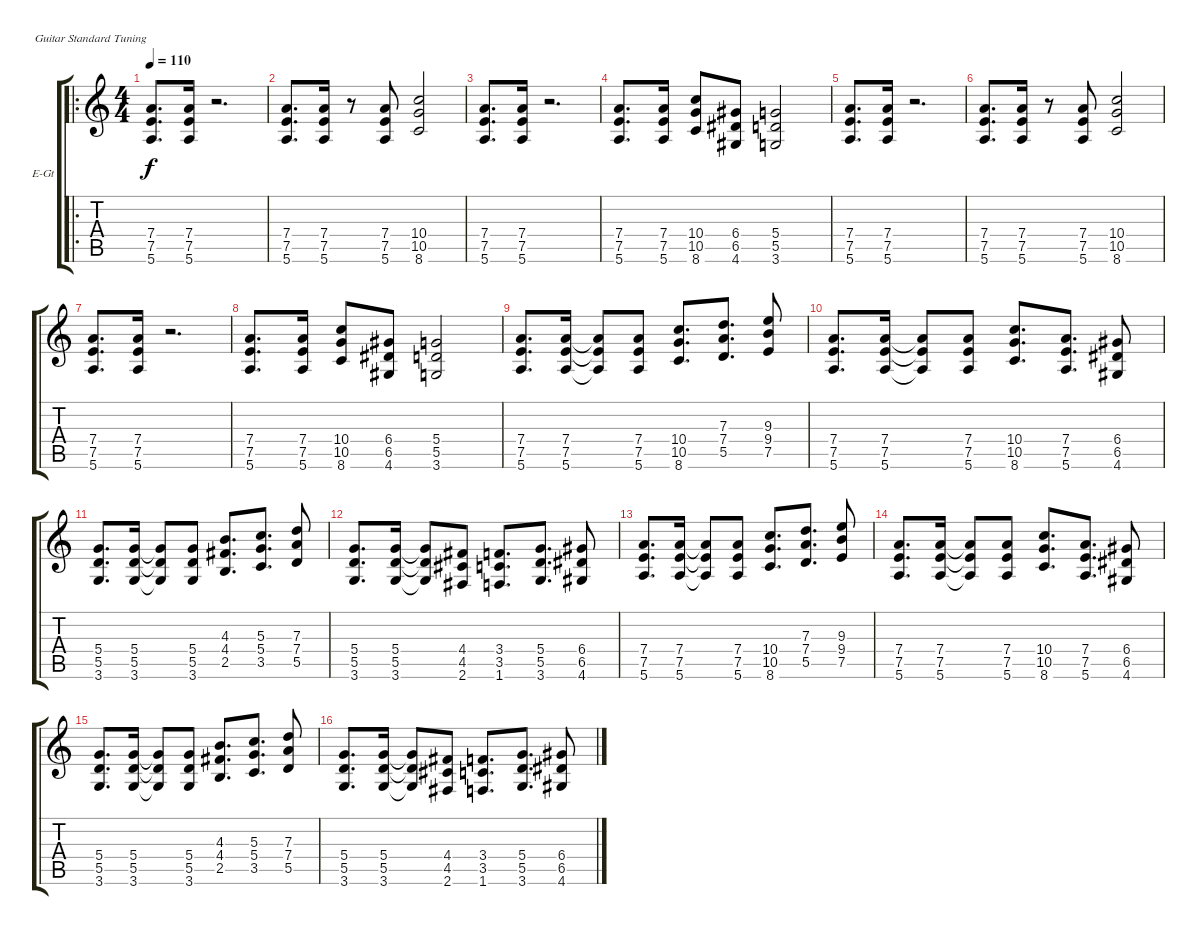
\bracketExtendMode groupsimilarinstruments
\firstSystemTrackNameOrientation horizontal
\otherSystemsTrackNameOrientation horizontal
\track ("Guitare" "E-Gt") {instrument distortionguitar}
\staff {score tabs}
\tuning (E4 B3 G3 D3 A2 E2)
\ro
\ts (4 4)
\beaming (8 2 2 2 2)
\tempo 110
\clef g2
\ks c
(7.4 7.5 5.6).8{d dy f instrument distortionguitar} (7.4 7.5 5.6).16 r.2{d} |
(7.4 7.5 5.6).8{d} (7.4 7.5 5.6).16 r.8 (7.4 7.5 5.6).8 (10.4 10.5 8.6).2 |
(7.4 7.5 5.6).8{d} (7.4 7.5 5.6).16 r.2{d} |
(7.4 7.5 5.6).8{d} (7.4 7.5 5.6).16 (10.4 10.5 8.6).8 (6.4 6.5 4.6).8 (5.4 5.5 3.6).2 |
(7.4 7.5 5.6).8{d} (7.4 7.5 5.6).16 r.2{d} |
(7.4 7.5 5.6).8{d} (7.4 7.5 5.6).16 r.8 (7.4 7.5 5.6).8 (10.4 10.5 8.6).2 |
(7.4 7.5 5.6).8{d} (7.4 7.5 5.6).16 r.2{d} |
(7.4 7.5 5.6).8{d} (7.4 7.5 5.6).16 (10.4 10.5 8.6).8 (6.4 6.5 4.6).8 (5.4 5.5 3.6).2 |
(7.4 7.5 5.6).8{d} (7.4 7.5 5.6).16 (7.4{t} 7.5{t} 5.6{t}).8 (7.4 7.5 5.6).8 (10.4 10.5 8.6).8{d} (7.3 7.4 5.5).8{d} (9.3 9.4 7.5).8 |
(7.4 7.5 5.6).8{d} (7.4 7.5 5.6).16 (7.4{t} 7.5{t} 5.6{t}).8 (7.4 7.5 5.6).8 (10.4 10.5 8.6).8{d} (7.4 7.5 5.6).8{d} (6.4 6.5 4.6).8 |
(5.4 5.5 3.6).8{d} (5.4 5.5 3.6).16 (5.4{t} 5.5{t} 3.6{t}).8 (5.4 5.5 3.6).8 (4.3 4.4 2.5).8{d} (5.3 5.4 3.5).8{d} (7.3 7.4 5.5).8 |
(5.4 5.5 3.6).8{d} (5.4 5.5 3.6).16 (5.4{t} 5.5{t} 3.6{t}).8 (4.4 4.5 2.6).8 (3.4 3.5 1.6).8{d} (5.4 5.5 3.6).8{d} (6.4 6.5 4.6).8 |
(7.4 7.5 5.6).8{d} (7.4 7.5 5.6).16 (7.4{t} 7.5{t} 5.6{t}).8 (7.4 7.5 5.6).8 (10.4 10.5 8.6).8{d} (7.3 7.4 5.5).8{d} (9.3 9.4 7.5).8 |
(7.4 7.5 5.6).8{d} (7.4 7.5 5.6).16 (7.4{t} 7.5{t} 5.6{t}).8 (7.4 7.5 5.6).8 (10.4 10.5 8.6).8{d} (7.4 7.5 5.6).8{d} (6.4 6.5 4.6).8 |
(5.4 5.5 3.6).8{d} (5.4 5.5 3.6).16 (5.4{t} 5.5{t} 3.6{t}).8 (5.4 5.5 3.6).8 (4.3 4.4 2.5).8{d} (5.3 5.4 3.5).8{d} (7.3 7.4 5.5).8 |
(5.4 5.5 3.6).8{d} (5.4 5.5 3.6).16 (5.4{t} 5.5{t} 3.6{t}).8 (4.4 4.5 2.6).8 (3.4 3.5 1.6).8{d} (5.4 5.5 3.6).8{d} (6.4 6.5 4.6).8
